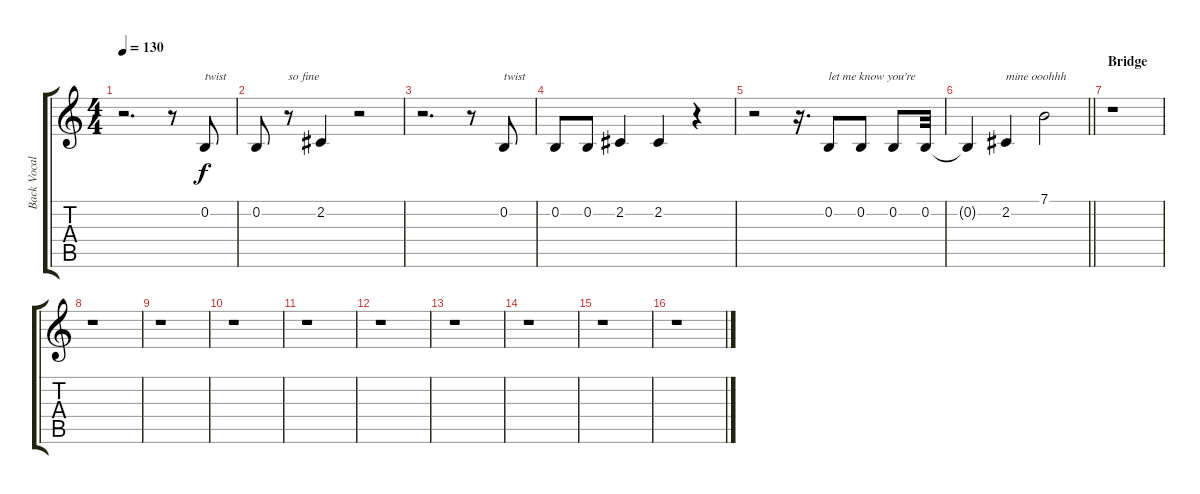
\track ("Back Vocal 3" "Back Vocal") {instrument baritonesax}
\staff {score tabs}
\tuning (E4 B3 G3 D3 A2 E2) {hide}
\ts (4 4)
\tempo 130
\clef g2
\ks c
r.2{d dy f} r.8 0.2.8{txt "twist"} |
0.2.8 r.8{txt "so fine"} 2.2.4 r.2 |
r.2{d} r.8 0.2.8{txt "twist"} |
0.2.8 0.2.8 2.2.4 2.2.4 r.4 |
r.2 r.16{d} 0.2.8{txt "let me know you're"} 0.2.8 0.2.8 0.2.32 |
\barLineRight lightlight
0.2{t}.4 2.2.4{txt "mine ooohhh"} 7.1.2 |
\section ("" "Bridge")
r.1 |
r.1 |
r.1 |
r.1 |
r.1 |
r.1 |
r.1 |
r.1 |
r.1 |
r.1
